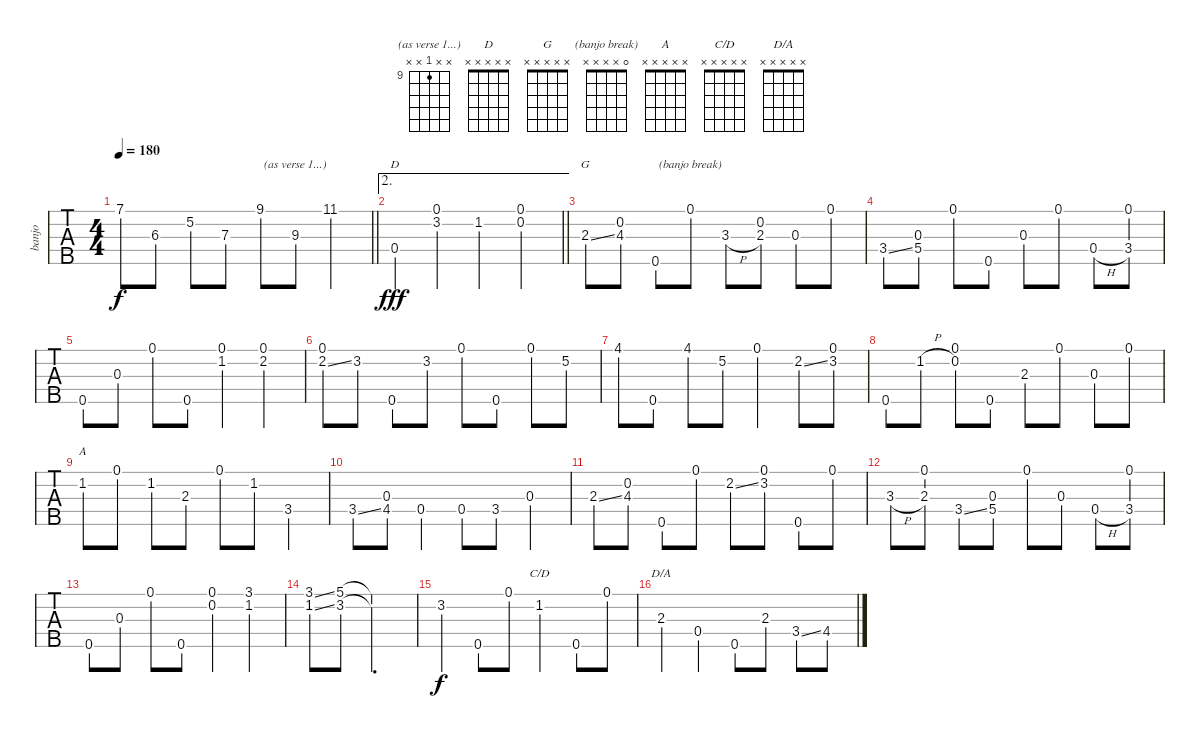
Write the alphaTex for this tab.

\track ("banjo" "banjo") {instrument banjo}
\staff {tabs}
\tuning (D4 B3 G3 D3 A4) {hide}
\displaytranspose 12
\chord ("(as verse 1...)" x x 9 x x) {firstfret 9}
\chord ("D" x x x x x)
\chord ("G" x x x x x)
\chord ("(banjo break)" 0 x x x x)
\chord ("A" x x x x x)
\chord ("C/D" x x x x x)
\chord ("D/A" x x x x x)
\ts (4 4)
\tempo 180
\clef g2
\barLineRight lightlight
\ks c
7.1.8{dy f} 6.3.8 5.2.8 7.3.8 9.1.8 9.3.8{ch "(as verse 1...)"} 11.1.4 |
\ae 2
\barLineRight lightlight
0.4.4{ch "D" dy fff} (0.1 3.2).4 1.2.4 (0.1 0.2).4 |
2.3{ss}.8{ch "G"} (0.2 4.3).8 0.5.8 0.1.8{ch "(banjo break)"} 3.3{h}.8 (0.2 2.3).8 0.3.8 0.1.8 |
3.4{ss}.8 (0.3 5.4).8 0.1.8 0.5.8 0.3.8 0.1.8 0.4{h}.8 (0.1 3.4).8 |
0.5.8 0.3.8 0.1.8 0.5.8 (0.1 1.2).4 (0.1 2.2).4 |
(0.1 2.2{ss}).8 3.2.8 0.5.8 3.2.8 0.1.8 0.5.8 0.1.8 5.2.8 |
4.1.8 0.5.8 4.1.8 5.2.8 0.1.4 2.2{ss}.8 (0.1 3.2).8 |
0.5.8 1.2{h}.8 (0.1 0.2).8 0.5.8 2.3.8 0.1.8 0.3.8 0.1.8 |
1.2.8{ch "A"} 0.1.8 1.2.8 2.3.8 0.1.8 1.2.8 3.4.4 |
3.4{ss}.8 (0.3 4.4).8 0.4.4 0.4.8 3.4.8 0.3.4 |
2.3{ss}.8 (0.2 4.3).8 0.5.8 0.1.8 2.2{ss}.8 (0.1 3.2).8 0.5.8 0.1.8 |
3.3{h}.8 (0.1 2.3).8 3.4{ss}.8 (0.3 5.4).8 0.1.8 0.3.8 0.4{h}.8 (0.1 3.4).8 |
0.5.8 0.3.8 0.1.8 0.5.8 (0.1 0.2).4 (3.1 1.2).4 |
(3.1{ss} 1.2{ss}).8 (5.1 3.2).8 (5.1{t} 3.2{t}).2{d} |
3.2.4{dy f} 0.5.8 0.1.8 1.2.4{ch "C/D"} 0.5.8 0.1.8 |
2.3.4{ch "D/A"} 0.4.4 0.5.8 2.3.8 3.4{ss}.8 4.4.8
